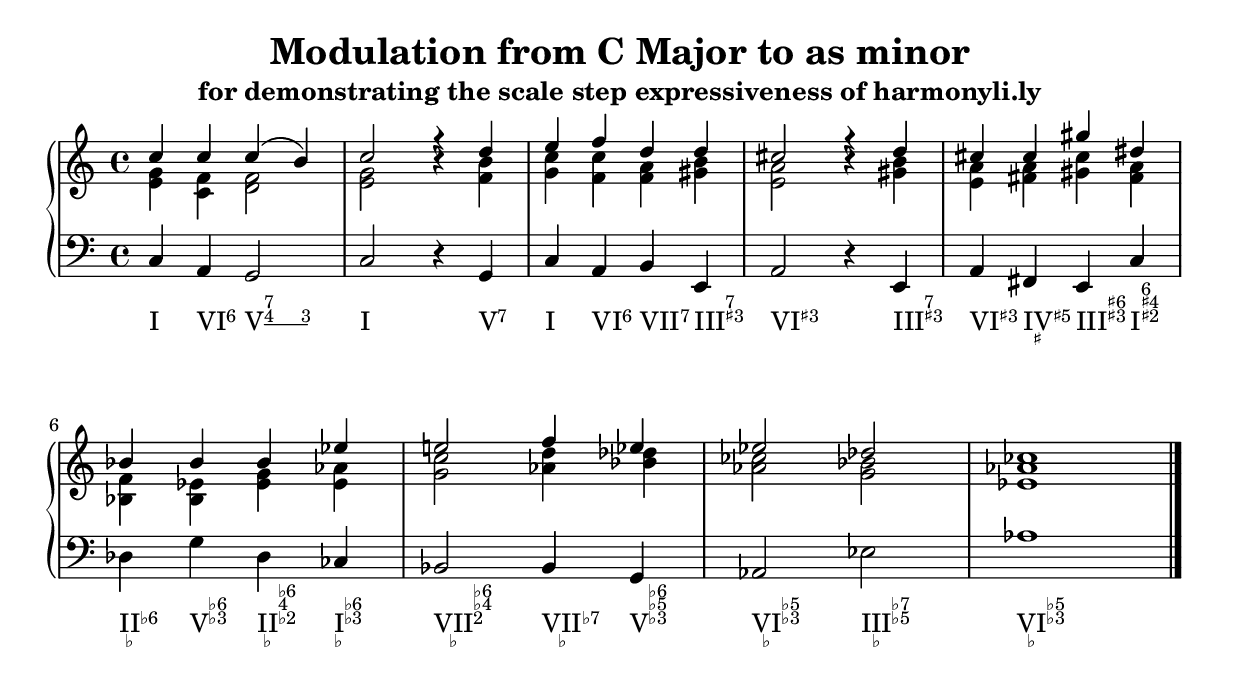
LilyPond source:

% modulation.ly :- for demonstrating the scale step theory used by harmonyli.ly 
% Copyright (c) 2019 Karsten Reincke, 
%

% This file is distributed under the terms of the MIT license:
% --------------------------------------
% Copyright 2019 Karsten Reincke (Frankfurt)

% Permission is hereby granted, free of charge, to any person obtaining a copy 
% of this software and associated documentation files (the "Software"), to deal 
% in the Software without restriction, including without limitation the rights 
% to use, copy, modify, merge, publish, distribute, sublicense, and/or sell 
% copies of the Software, and to permit persons to whom the Software is 
% furnished to do so, subject to the following conditions:

% The above copyright notice and this permission notice shall be included in all 
% copies or substantial portions of the Software.

% THE SOFTWARE IS PROVIDED "AS IS", WITHOUT WARRANTY OF ANY KIND, EXPRESS OR 
% IMPLIED, INCLUDING BUT NOT LIMITED TO THE WARRANTIES OF MERCHANTABILITY, 
% FITNESS FOR A PARTICULAR PURPOSE AND NONINFRINGEMENT. IN NO EVENT SHALL THE 
% AUTHORS OR COPYRIGHT HOLDERS BE LIABLE FOR ANY CLAIM, DAMAGES OR OTHER 
% LIABILITY, WHETHER IN AN ACTION OF CONTRACT, TORT OR OTHERWISE, ARISING 
% FROM, OUT OF OR IN CONNECTION WITH THE SOFTWARE OR THE USE OR OTHER DEALINGS 
% IN THE SOFTWARE.

\version "2.18.2"

% harmonyli.ly :- a library for inserting Functional Harmony Analysis Symbols 
% into musical scores encoded in and created by LilyPOnd
%
% Copyright (c) 2019 Karsten Reincke, Frankfurt, Hans Blum
%
% This file is distributed either under the terms of the MIT license or under 
% the terms of the GPLv3 license. Feel free to choose the distribution method 
% you prefer by deleting the unsuitable licensing statement (Don't delete both): 
%
% (a) If you want to use it under the terms of the MIT license erase the 
%     following GPLv3 licensing statement:
% (b) If you want to use harmonyli.ly under the terms of the GPLv2 license
%      erase the following MIT license text
%
% GPLv3-Licensing Statement
% -------------------------

% This program is free software: you can redistribute it and/or modify
% it under the terms of the GNU General Public License as published by
% the Free Software Foundation, either version 3 of the License, or
% (at your option) any later version.

% This program is distributed in the hope that it will be useful,
% but WITHOUT ANY WARRANTY; without even the implied warranty of
% MERCHANTABILITY or FITNESS FOR A PARTICULAR PURPOSE.  See the
% GNU General Public License for more details.

% You should have received a copy of the GNU General Public License
% along with this program.  If not, see <https://www.gnu.org/licenses/>.

% MIT-License and Licensing Statement
% --------------------------------------
% Copyright 2019 Karsten Reincke, Frankfurt

% Permission is hereby granted, free of charge, to any person 
% obtaining a copy of this software and associated documentation 
% files (the "Software"), to deal in the Software without 
% restriction, including without limitation the rights to use, 
% copy, modify, merge, publish, distribute, sublicense, and/or sell 
% copies of the Software, and to permit persons to whom the 
% Software is furnished to do so, subject to the following conditions:

% The above copyright notice and this permission notice shall be 
% included in all copies or substantial portions of the Software.

% THE SOFTWARE IS PROVIDED "AS IS", WITHOUT WARRANTY OF ANY KIND, 
% EXPRESS OR IMPLIED, INCLUDING BUT NOT LIMITED TO THE WARRANTIES 
% OF MERCHANTABILITY, FITNESS FOR A PARTICULAR PURPOSE AND 
% NONINFRINGEMENT. IN NO EVENT SHALL THE AUTHORS OR COPYRIGHT 
% HOLDERS BE LIABLE FOR ANY CLAIM, DAMAGES OR OTHER LIABILITY, 
% WHETHER IN AN ACTION OF CONTRACT, TORT OR OTHERWISE, ARISING 
% FROM, OUT OF OR IN CONNECTION WITH THE SOFTWARE OR THE USE 
% OR OTHER DEALINGS IN THE SOFTWARE.
%
% Some Compliance Hints: 
% ----------------------
% (A) MIT Usage
% -------------
% (1) For using harmonyli.ly compliantly it is sufficient if the
% MIT license text is part of this file.
% (2) For modifying harmonyli.ly compliantly or for using part of
% it, it is sufficient if the MIT license text is included in 
% all copies or substantial portions
% (3) Under the terms of the MIT license you may use harmonyli.ly
% as part of your overarching work and you may distribute this
% overarching complex as whole under any license you want. But
% you may not erase the MIT license text in this file or in
% all derived files - just as the MIT license requires:
%
% The above copyright notice and this permission notice shall be 
% included in all copies or substantial portions of the Software.
%
% (B) GPLv3 Usage
% ---------------
% If you prefer to distribute harmonyli.ly under the terms of the
% GPLv3, then you have to fulfill all requirements of the GPLv3,
% especially those of §4 and §5 (strong copyleft effect and so on)
% and those of §6 (Conveying Non-Source Forms)
%
%%%%%%%%%%%%%%%%%%%%%%%%%%%%%%%%%%%%%%%%%%%%%%%%%%%%%%%%%%%%%%%%%%%%

% Reference to groundwork
% -----------------------
% harmonyli.ly heavily uses ideas and code of Klaus Blum's groundwork which has 
% been published in the 'Lilypond Snippet Repository':
% -> http://lsr.di.unimi.it/LSR/Item?id=967
%
% In a mail from Nov. the 4th 2019 Klaus Blum explicitly approved that he 
% a) distributes his code under the terms of the (American) public domain 
% b) agrees to use his file as groundwork for harmonyli.ly
% c) to distribute the result under the terms of of a dual-license: the user 
%    shall be enabled to choose whether he wants to use it under the terms
%   of the GPLv3 or the MIT
%
% Just as Klaus Blum's groundwork, also harmonyli.ly uses some explanations of 
% Neil Puttock by which he described the use text span engraver.
% -> http://www.mail-archive.com/lilypond-user%40gnu.org/msg60732.html
%%%%%%%%%%%%%%%%%%%%%%%%%%%%%%%%%%%%%%%%%%%%%%%%%%%%%%%%%%%%%%%%%%%%

\version "2.18.2"


%%%%%%%%%%%%%%%%%%%%%%%%%%%%%%%%%%%%%%%%%%%%%%%%%%%%%%%%%%%%%%%%%%%%%%%%%%%
% For details of the implementation take a look at the tutorial in doc 
%%%%%%%%%%%%%%%%%%%%%%%%%%%%%%%%%%%%%%%%%%%%%%%%%%%%%%%%%%%%%%%%%%%%%%%%%%%%


% harmonyli.ly config area

% ImInfix

#(define imInfix "")


% ---------------------------------------------------------------------
% Harmonyli Interface No 1: The basic method for inserting all manually
% ---------------------------------------------------------------------

#(define-markup-command (ha layout props adc adn ANL)
  (markup? markup? list?)
  (interpret-markup layout props
    (cond 
      ( (member adc ANL)
        #{
           \markup \numx #adn
        #}
      )
      ( else
        #{
           \markup  #adn 
        #}
      )
    )
  )
)
 
#(define-markup-command (nhas layout props RS SN BN aN bN cN dN eN CT fstl fstr NUNS)
  (markup? markup? markup? markup? markup? markup? markup? markup? markup? markup? markup? list?)
  (let* ((lCT (string-append "[" CT "]")))
    (if (equal? CT "")(set! lCT ""))
    (interpret-markup layout props
     #{
       \markup{
         \concat {
           $fstl
           \override #'(baseline-skip . 1.4)
           \center-column {
             \override #`(direction . ,UP)
             \override #'(baseline-skip . 2.0)
             \dir-column {
               \halign #CENTER
                \concat { $RS \tiny {  $lCT  } }
               \tiny
               \halign #CENTER
               $SN
             }
             \tiny
             $BN
           }
           \tiny
           \override #`(direction . ,UP)
           \override #'(baseline-skip . 0.8)
           \dir-column {
             " "
             {
               \override #`(direction . ,UP)
               \override #'(baseline-skip . 1.3)
               \dir-column { 
                 \ha "a" $aN $NUNS  
                 \ha "b" $bN $NUNS  
                 \ha "c" $cN $NUNS
                 \ha "d" $dN $NUNS   
                 \ha "e" $eN $NUNS  
               }
             }
           }
           $fstr
         }
       }
     #}
 )))

#(define-markup-command (has layout props RS SN BN aN bN cN dN eN CT fstl fstr)
  (markup? markup? markup? markup? markup? markup? markup? markup? markup? markup? markup?)
  (let* ((lCT (string-append "[" CT "]")))
    (if (equal? CT "")(set! lCT ""))
    (interpret-markup layout props
     #{
       \markup{
         \concat {
           $fstl
           \override #'(baseline-skip . 1.4)
           \center-column {
             \override #`(direction . ,UP)
             \override #'(baseline-skip . 2.0)
             \dir-column {
               \halign #CENTER
                \concat { $RS \tiny {  $lCT  } }
               \tiny
               \halign #CENTER
               $SN
             }
             \tiny
             $BN
           }
           \tiny
           \override #`(direction . ,UP)
           \override #'(baseline-skip . 0.8)
           \dir-column {
             " "
             {
               \override #`(direction . ,UP)
               \override #'(baseline-skip . 1.3)
               \dir-column { $aN  $bN $cN $dN $eN }
             }
           }
           $fstr
         }
       }
     #}
 )))
 

#(define-markup-command 
  (rfhas layout props 
    RSl SNl BNl aNl bNl cNl dNl eNl CTl fstll fstrl
    RSr SNr BNr aNr bNr cNr dNr eNr CTr fstlr fstrr
    )
  ( markup? markup? markup? markup? markup? markup? markup? markup? markup?
    markup? markup? markup? markup? markup? markup? markup? markup? markup?
    markup? markup? markup? markup?
  )

    (interpret-markup layout props
     #{
        \markup{
          \concat {
            \box
            \concat {
              \has #RSl #SNl #BNl #aNl #bNl #cNl #dNl #eNl #CTl $fstll $fstrl
              " ⇨ "
              \has #RSr #SNr #BNr #aNr #bNr #cNr #dNr #eNr #CTr $fstlr $fstrr
            }
            " "
          }      
        }
     #}
 ))
 
% ------------------------------------------------------------------------------
% Harmonyli Interface No 2.A: The core method for inserting only relevant values
% ------------------------------------------------------------------------------

#(define BNoteKey "B")
#(define SNoteKey "S")
#(define aNoteKey "a")
#(define bNoteKey "b")
#(define cNoteKey "c")
#(define dNoteKey "d")
#(define eNoteKey "e")
#(define fsKeyL "fl")
#(define fsKeyR "fr")
#(define nuKey "n")

#(define RsSpec "T")
#(define RsCont "C")

#(define NBNoteKey "nB")
#(define NSNoteKey "nS")
#(define NaNoteKey "na")
#(define NbNoteKey "nb")
#(define NcNoteKey "nc")
#(define NdNoteKey "nd")
#(define NeNoteKey "ne")
#(define NRsSpec "nT")
#(define NRsCont "nC")
#(define NfsKeyL "nfl")
#(define NfsKeyR "nfr")
#(define NnuKey "nn")

#(define BNoteDValue "")
#(define SNoteDValue "")
#(define aNoteDValue "")
#(define bNoteDValue "")
#(define cNoteDValue "")
#(define dNoteDValue "")
#(define eNoteDValue "")
#(define fsDValue "") 
#(define RsSpecDValue "")
#(define RsContDValue "")

#(define nuDValue (list ))

% The RS can be crossed out and or doubled To express the combinations
% we invent a parameter RS taking the values [ n (normal) | x | d | xd ]
% x

% evaluating the arguments:
% gets the associatedList and the key of the wanted RFS element
% if any pair in the list contains the key, it returns the value
% defined in the pair, otherwise it returns the default value
#(define (assign keyValue assocList defaultValue)
  (string? list?)
  (let* ((localPair (assoc keyValue assocList)))
    (if localPair (cdr localPair) defaultValue)
  )
)

% INTERFACE 2.A
% returns the Riemann Function Symbol as markup
#(define-markup-command (xsetHas layout props RS AL)
  (markup? list?)
  (let*
    ( 
      (lRS (assign RsSpec AL RsSpecDValue ))
      (lBN (assign BNoteKey AL BNoteDValue))
      (lSN (assign SNoteKey AL SNoteDValue))
      (laN (assign aNoteKey AL aNoteDValue))
      (lbN (assign bNoteKey AL bNoteDValue))
      (lcN (assign cNoteKey AL cNoteDValue))
      (ldN (assign dNoteKey AL dNoteDValue))
      (leN (assign eNoteKey AL eNoteDValue))
      (lCT (assign RsCont AL RsContDValue))
      (lFSl (assign fsKeyL AL fsDValue))
      (lFSr (assign fsKeyR AL fsDValue))
    )
  
    (interpret-markup layout props
      (cond
        ( (equal? lRS "d")
          #{
             \markup \has \double #RS #lSN #lBN  #laN #lbN #lcN #ldN #leN #lCT #lFSl #lFSr 
          #}
        )
        ( (equal? lRS "x")
          #{
             \markup \has \crossout #RS #lSN #lBN  #laN #lbN #lcN #ldN #leN #lCT #lFSl #lFSr
          #}
        )
        ( (equal? lRS "xd")
          #{
             \markup \has \crossout \double #RS #lSN #lBN  #laN #lbN #lcN #ldN #leN #lCT #lFSl #lFSr
          #}
        )
        ( (equal? lRS "dx")
          #{
             \markup \has \crossout \double #RS #lSN #lBN  #laN #lbN #lcN #ldN #leN #lCT #lFSl #lFSr
          #}
        )
        ( else
          #{
             \markup \has #RS #lSN #lBN  #laN #lbN #lcN #ldN #leN #lCT #lFSl #lFSr
          #}
        )
      )
    )
   )
 )

% INTERFACE 2.A
% returns the Riemann Function Symbol as markup
#(define-markup-command (setHas layout props RS AL)
  (markup? list?)
  (let*
    ( 
      (lRS (assign RsSpec AL RsSpecDValue ))
      (lBN (assign BNoteKey AL BNoteDValue))
      (lSN (assign SNoteKey AL SNoteDValue))
      (laN (assign aNoteKey AL aNoteDValue))
      (lbN (assign bNoteKey AL bNoteDValue))
      (lcN (assign cNoteKey AL cNoteDValue))
      (ldN (assign dNoteKey AL dNoteDValue))
      (leN (assign eNoteKey AL eNoteDValue))
      (lCT (assign RsCont AL RsContDValue))
      (lFSl (assign fsKeyL AL fsDValue))
      (lFSr (assign fsKeyR AL fsDValue))
      (lnu (assign nuKey AL nuDValue ))
    )
  
    (interpret-markup layout props
      (cond
        ( (equal? lRS "d")
          #{
             \markup \nhas \double #RS #lSN #lBN  #laN #lbN #lcN #ldN #leN #lCT #lFSl #lFSr #lnu
          #}
        )
        ( (equal? lRS "x")
          #{
             \markup \nhas \crossout #RS #lSN #lBN  #laN #lbN #lcN #ldN #leN #lCT #lFSl #lFSr #lnu
          #}
        )
        ( (equal? lRS "xd")
          #{
             \markup \nhas \crossout \double #RS #lSN #lBN  #laN #lbN #lcN #ldN #leN #lCT #lFSl #lFSr #lnu
          #}
        )
        ( (equal? lRS "dx")
          #{
             \markup \nhas \crossout \double #RS #lSN #lBN  #laN #lbN #lcN #ldN #leN #lCT #lFSl #lFSr #lnu
          #}
        )
        ( else
          #{
             \markup \nhas #RS #lSN #lBN  #laN #lbN #lcN #ldN #leN #lCT #lFSl #lFSr #lnu
          #}
        )
      )
    )
   )
 )





% INTERFACE 2.A
% returns the Riemann Function Symbol as markup
#(define-markup-command (setRfHas layout props RSl RSr AL)
  (markup? markup? list?)
  (let*
    ( (lBNl (assign BNoteKey AL BNoteDValue))
      (lSNl (assign SNoteKey AL SNoteDValue))
      (laNl (assign aNoteKey AL aNoteDValue))
      (lbNl (assign bNoteKey AL bNoteDValue))
      (lcNl (assign cNoteKey AL cNoteDValue))
      (ldNl (assign dNoteKey AL dNoteDValue))
      (leNl (assign eNoteKey AL eNoteDValue))
      (lRSl (assign RsSpec AL RsSpecDValue ))
      (lCTl (assign RsCont AL RsContDValue)) 
      (lFSll (assign fsKeyL AL fsDValue))
      (lFSrl (assign fsKeyR AL fsDValue))
           
      (lBNr (assign NBNoteKey AL BNoteDValue))
      (lSNr (assign NSNoteKey AL SNoteDValue))
      (laNr (assign NaNoteKey AL aNoteDValue))
      (lbNr (assign NbNoteKey AL bNoteDValue))
      (lcNr (assign NcNoteKey AL cNoteDValue))
      (ldNr (assign NdNoteKey AL dNoteDValue))
      (leNr (assign NeNoteKey AL eNoteDValue))
      (lRSr (assign NRsSpec AL RsSpecDValue ))
      (lCTr (assign NRsCont AL RsContDValue))      
      (lFSlr (assign NfsKeyL AL fsDValue))
      (lFSrr (assign NfsKeyR AL fsDValue))
    )
  
    (interpret-markup layout props
      (cond
        ;; ---------- combinations with left double
        ( (and (equal? lRSl "d") (equal? lRSr "d"))
          #{
             \markup \rfhas 
                \double #RSl #lSNl #lBNl  #laNl #lbNl #lcNl #ldNl #leNl #lCTl #lFSll #lFSrl
                \double #RSr #lSNr #lBNr  #laNr #lbNr #lcNr #ldNr #leNr #lCTr #lFSlr #lFSrr
          #}
        )
        ( (and (equal? lRSl "d") (equal? lRSr "x"))
          #{
             \markup \rfhas   
                \double #RSl #lSNl #lBNl  #laNl #lbNl #lcNl #ldNl #leNl #lCTl #lFSll #lFSrl
                \crossout #RSr #lSNr #lBNr  #laNr #lbNr #lcNr #ldNr #leNr #lCTr #lFSlr #lFSrr             
          #}
        )
         ( (and (equal? lRSl "d") (equal? lRSr "dx"))
          #{
             \markup \rfhas   
                \double #RSl #lSNl #lBNl  #laNl #lbNl #lcNl #ldNl #leNl #lCTl #lFSll #lFSrl
                \crossout \double #RSr #lSNr #lBNr  #laNr #lbNr #lcNr #ldNr #leNr #lCTr #lFSlr #lFSrr             
          #}
        )
         ( (and (equal? lRSl "d") (equal? lRSr "xd"))
          #{
             \markup \rfhas  
                \double #RSl #lSNl #lBNl  #laNl #lbNl #lcNl #ldNl #leNl #lCTl #lFSll #lFSrl
                \crossout \double #RSr #lSNr #lBNr  #laNr #lbNr #lcNr #ldNr #leNr #lCTr #lFSlr #lFSrr             
          #}
        )
        ( (and (equal? lRSl "d") (equal? lRSr ""))
          #{
             \markup \rfhas  
                \double #RSl #lSNl #lBNl  #laNl #lbNl #lcNl #ldNl #leNl #lCTl #lFSll #lFSrl
                #RSr #lSNr #lBNr  #laNr #lbNr #lcNr #ldNr #leNr #lCTr #lFSlr #lFSrr             
          #}
        )
        ;; ---------- combinations with left crossout
        ( (and (equal? lRSl "x") (equal? lRSr "d"))
          #{
             \markup \rfhas  
                \crossout #RSl #lSNl #lBNl  #laNl #lbNl #lcNl #ldNl #leNl #lCTl #lFSll #lFSrl
                \double #RSr #lSNr #lBNr  #laNr #lbNr #lcNr #ldNr #leNr #lCTr #lFSlr #lFSrr             
          #}
        )
        ( (and (equal? lRSl "x") (equal? lRSr "x"))
          #{
             \markup \rfhas  
                \crossout #RSl #lSNl #lBNl  #laNl #lbNl #lcNl #ldNl #leNl #lCTl #lFSll #lFSrl
                \crossout #RSr #lSNr #lBNr  #laNr #lbNr #lcNr #ldNr #leNr #lCTr #lFSlr #lFSrr             
          #}
        )
         ( (and (equal? lRSl "x") (equal? lRSr "dx"))
          #{
             \markup \rfhas  
                \crossout #RSl #lSNl #lBNl  #laNl #lbNl #lcNl #ldNl #leNl #lCTl #lFSll #lFSrl
                \crossout \double #RSr #lSNr #lBNr  #laNr #lbNr #lcNr #ldNr #leNr #lCTr #lFSlr #lFSrr             
          #}
        )
         ( (and (equal? lRSl "x") (equal? lRSr "xd"))
          #{
             \markup \rfhas  
                \crossout #RSl #lSNl #lBNl  #laNl #lbNl #lcNl #ldNl #leNl #lCTl #lFSll #lFSrl
                \crossout \double #RSr #lSNr #lBNr  #laNr #lbNr #lcNr #ldNr #leNr #lCTr #lFSlr #lFSrr             
          #}
        )
        ( (and (equal? lRSl "x") (equal? lRSr ""))
          #{
             \markup \rfhas  
                \crossout #RSl #lSNl #lBNl  #laNl #lbNl #lcNl #ldNl #leNl #lCTl #lFSll #lFSrl
                #RSr #lSNr #lBNr  #laNr #lbNr #lcNr #ldNr #leNr #lCTr #lFSlr #lFSrr             
          #}
        )
        ;; ---------- combinations with left crossout double (dx)
        ( (and (equal? lRSl "dx") (equal? lRSr "d"))
          #{
             \markup \rfhas  
                \crossout \double #RSl #lSNl #lBNl  #laNl #lbNl #lcNl #ldNl #leNl #lCTl #lFSll #lFSrl
                \double #RSr #lSNr #lBNr  #laNr #lbNr #lcNr #ldNr #leNr #lCTr #lFSlr #lFSrr             
          #}
        )
        ( (and (equal? lRSl "dx") (equal? lRSr "x"))
          #{
             \markup \rfhas  
                \crossout \double #RSl #lSNl #lBNl  #laNl #lbNl #lcNl #ldNl #leNl #lCTl #lFSll #lFSrl
                \crossout #RSr #lSNr #lBNr  #laNr #lbNr #lcNr #ldNr #leNr #lCTr #lFSlr #lFSrr             
          #}
        )
         ( (and (equal? lRSl "dx") (equal? lRSr "dx"))
          #{
             \markup \rfhas  
                \crossout \double #RSl #lSNl #lBNl  #laNl #lbNl #lcNl #ldNl #leNl #lCTl #lFSll #lFSrl
                \crossout \double #RSr #lSNr #lBNr  #laNr #lbNr #lcNr #ldNr #leNr #lCTr #lFSlr #lFSrr             
          #}
        )
         ( (and (equal? lRSl "dx") (equal? lRSr "xd"))
          #{
             \markup \rfhas  
                \crossout \double #RSl #lSNl #lBNl  #laNl #lbNl #lcNl #ldNl #leNl #lCTl #lFSll #lFSrl
                \crossout \double #RSr #lSNr #lBNr  #laNr #lbNr #lcNr #ldNr #leNr #lCTr #lFSlr #lFSrr             
          #}
        )
        ( (and (equal? lRSl "dx") (equal? lRSr ""))
          #{
             \markup \rfhas  
                \crossout \double #RSl #lSNl #lBNl  #laNl #lbNl #lcNl #ldNl #leNl #lCTl #lFSll #lFSrl
                #RSr #lSNr #lBNr  #laNr #lbNr #lcNr #ldNr #leNr #lCTr #lFSlr #lFSrr             
          #}
        )
        ;; ---------- combinations with left crossout double (xd)
        ( (and (equal? lRSl "xd") (equal? lRSr "d"))
          #{
             \markup \rfhas  
                \crossout \double #RSl #lSNl #lBNl  #laNl #lbNl #lcNl #ldNl #leNl #lCTl #lFSll #lFSrl
                \double #RSr #lSNr #lBNr  #laNr #lbNr #lcNr #ldNr #leNr #lCTr #lFSlr #lFSrr             
          #}
        )
        ( (and (equal? lRSl "xd") (equal? lRSr "x"))
          #{
             \markup \rfhas  
                \crossout \double #RSl #lSNl #lBNl  #laNl #lbNl #lcNl #ldNl #leNl #lCTl #lFSll #lFSrl
                \crossout #RSr #lSNr #lBNr  #laNr #lbNr #lcNr #ldNr #leNr #lCTr #lFSlr #lFSrr             
          #}
        )
         ( (and (equal? lRSl "xd") (equal? lRSr "dx"))
          #{
             \markup \rfhas  
                \crossout \double #RSl #lSNl #lBNl  #laNl #lbNl #lcNl #ldNl #leNl #lCTl #lFSll #lFSrl
                \crossout \double #RSr #lSNr #lBNr  #laNr #lbNr #lcNr #ldNr #leNr #lCTr #lFSlr #lFSrr             
          #}
        )
         ( (and (equal? lRSl "xd") (equal? lRSr "xd"))
          #{
             \markup \rfhas  
                \crossout \double #RSl #lSNl #lBNl  #laNl #lbNl #lcNl #ldNl #leNl #lCTl #lFSll #lFSrl
                \crossout \double #RSr #lSNr #lBNr  #laNr #lbNr #lcNr #ldNr #leNr #lCTr #lFSlr #lFSrr             
          #}
        )
        ( (and (equal? lRSl "xd") (equal? lRSr ""))
          #{
             \markup \rfhas  
                \crossout \double #RSl #lSNl #lBNl  #laNl #lbNl #lcNl #ldNl #leNl #lCTl #lFSll #lFSrl
                #RSr #lSNr #lBNr  #laNr #lbNr #lcNr #ldNr #leNr #lCTr #lFSlr #lFSrr             
          #}
        )
        ;; ---------- combinations with left pure
        ( (and (equal? lRSl "") (equal? lRSr "d"))
          #{
             \markup \rfhas  
                #RSl #lSNl #lBNl  #laNl #lbNl #lcNl #ldNl #leNl #lCTl #lFSll #lFSrl
                \double #RSr #lSNr #lBNr  #laNr #lbNr #lcNr #ldNr #leNr #lCTr #lFSlr #lFSrr             
          #}
        )
        ( (and (equal? lRSl "") (equal? lRSr "x"))
          #{
             \markup \rfhas  
                #RSl #lSNl #lBNl  #laNl #lbNl #lcNl #ldNl #leNl #lCTl #lFSll #lFSrl
                \crossout #RSr #lSNr #lBNr  #laNr #lbNr #lcNr #ldNr #leNr #lCTr #lFSlr #lFSrr             
          #}
        )
         ( (and (equal? lRSl "") (equal? lRSr "dx"))
          #{
             \markup \rfhas  
                #RSl #lSNl #lBNl  #laNl #lbNl #lcNl #ldNl #leNl #lCTl #lFSll #lFSrl
                \crossout \double #RSr #lSNr #lBNr  #laNr #lbNr #lcNr #ldNr #leNr #lCTr #lFSlr #lFSrr             
          #}
        )
         ( (and (equal? lRSl "") (equal? lRSr "xd"))
          #{
             \markup \rfhas  
                #RSl #lSNl #lBNl  #laNl #lbNl #lcNl #ldNl #leNl #lCTl #lFSll #lFSrl
                \crossout \double #RSr #lSNr #lBNr  #laNr #lbNr #lcNr #ldNr #leNr #lCTr #lFSlr #lFSrr             
          #}
        )

        ( else
          #{
             \markup \rfhas 
                #RSl #lSNl #lBNl  #laNl #lbNl #lcNl #ldNl #leNl #lCTl #lFSll #lFSrl
                #RSr #lSNr #lBNr  #laNr #lbNr #lcNr #ldNr #leNr #lCTr #lFSlr #lFSrr             
         #}
        )
      )
    )
   )
 )

% ------------------------------------------------------------------------------
% Harmonyli Interface No 2.B: Functions to use intermediary areas
% ------------------------------------------------------------------------------

% returns the Riemann Function Symbol as markup
#(define-markup-command (setImHas layout props RS AL)
  (markup? list?)
  (let*
    ( (lBN (assign BNoteKey AL BNoteDValue))
      (lSN (assign SNoteKey AL SNoteDValue))
      (laN (assign aNoteKey AL aNoteDValue))
      (lbN (assign bNoteKey AL bNoteDValue))
      (lcN (assign cNoteKey AL cNoteDValue))
      (ldN (assign dNoteKey AL dNoteDValue))
      (leN (assign eNoteKey AL eNoteDValue))
      (lRS (assign RsSpec AL RsSpecDValue ))
      (lCT (assign RsCont AL RsContDValue))
      (lFSl (assign fsKeyL AL fsDValue))
      (lFSr (assign fsKeyR AL fsDValue))
      (lnu (assign nuKey AL nuDValue ))
    )
    (set! lFSl (string-append lFSl "(" imInfix  ))
    (set! lFSr (string-append imInfix  ")" lFSr ))
    (interpret-markup layout props
      (cond
        ( (equal? lRS "d")
          #{
             \markup \nhas \double #RS #lSN #lBN  #laN #lbN #lcN #ldN #leN #lCT #lFSl #lFSr #lnu
          #}
        )
        ( (equal? lRS "x")
          #{
             \markup \nhas \crossout #RS #lSN #lBN  #laN #lbN #lcN #ldN #leN #lCT #lFSl #lFSr #lnu
          #}
        )
        ( (equal? lRS "xd")
          #{
             \markup \nhas \crossout \double #RS #lSN #lBN  #laN #lbN #lcN #ldN #leN #lCT #lFSl #lFSr #lnu
          #}
        )
        ( (equal? lRS "dx")
          #{
             \markup \nhas \crossout \double #RS #lSN #lBN  #laN #lbN #lcN #ldN #leN #lCT #lFSl #lFSr #lnu
          #}
        )
        ( else
          #{
             \markup \nhas #RS #lSN #lBN  #laN #lbN #lcN #ldN #leN #lCT #lFSl #lFSr #lnu
          #}
        )
      )
    )
   )
 )

% returns the Riemann Function Symbol as markup
#(define-markup-command (openImRow layout props RS AL)
  (markup? list?)
  (let*
    ( (lBN (assign BNoteKey AL BNoteDValue))
      (lSN (assign SNoteKey AL SNoteDValue))
      (laN (assign aNoteKey AL aNoteDValue))
      (lbN (assign bNoteKey AL bNoteDValue))
      (lcN (assign cNoteKey AL cNoteDValue))
      (ldN (assign dNoteKey AL dNoteDValue))
      (leN (assign eNoteKey AL eNoteDValue))
      (lRS (assign RsSpec AL RsSpecDValue ))
      (lCT (assign RsCont AL RsContDValue))
      (lFSl (assign fsKeyL AL fsDValue))
      (lFSr (assign fsKeyR AL fsDValue))
      (lnu (assign nuKey AL nuDValue ))
    )
    (set! lFSl (string-append lFSl "(" imInfix ))
    (interpret-markup layout props
      (cond
        ( (equal? lRS "d")
          #{
             \markup \nhas \double #RS #lSN #lBN  #laN #lbN #lcN #ldN #leN #lCT #lFSl #lFSr #lnu
          #}
        )
        ( (equal? lRS "x")
          #{
             \markup \nhas \crossout #RS #lSN #lBN  #laN #lbN #lcN #ldN #leN #lCT #lFSl #lFSr #lnu
          #}
        )
        ( (equal? lRS "xd")
          #{
             \markup \nhas \crossout \double #RS #lSN #lBN  #laN #lbN #lcN #ldN #leN #lCT #lFSl #lFSr #lnu
          #}
        )
        ( (equal? lRS "dx")
          #{
             \markup \nhas \crossout \double #RS #lSN #lBN  #laN #lbN #lcN #ldN #leN #lCT #lFSl #lFSr #lnu
          #}
        )
        ( else
          #{
             \markup \nhas #RS #lSN #lBN  #laN #lbN #lcN #ldN #leN #lCT #lFSl #lFSr #lnu
          #}
        )
      )
    )
   )
 )

% returns the Riemann Function Symbol as markup
#(define-markup-command (closeImRow layout props RS AL)
  (markup? list?)
  (let*
    ( (lBN (assign BNoteKey AL BNoteDValue))
      (lSN (assign SNoteKey AL SNoteDValue))
      (laN (assign aNoteKey AL aNoteDValue))
      (lbN (assign bNoteKey AL bNoteDValue))
      (lcN (assign cNoteKey AL cNoteDValue))
      (ldN (assign dNoteKey AL dNoteDValue))
      (leN (assign eNoteKey AL eNoteDValue))
      (lRS (assign RsSpec AL RsSpecDValue ))
      (lCT (assign RsCont AL RsContDValue))
      (lFSl (assign fsKeyL AL fsDValue))
      (lFSr (assign fsKeyR AL fsDValue))
      (lnu (assign nuKey AL nuDValue ))
    )
    (set! lFSr (string-append imInfix ")" lFSr ))
    (interpret-markup layout props
      (cond
        ( (equal? lRS "d")
          #{
             \markup \nhas \double #RS #lSN #lBN  #laN #lbN #lcN #ldN #leN #lCT #lFSl #lFSr #lnu
          #}
        )
        ( (equal? lRS "x")
          #{
             \markup \nhas \crossout #RS #lSN #lBN  #laN #lbN #lcN #ldN #leN #lCT #lFSl #lFSr #lnu
          #}
        )
        ( (equal? lRS "xd")
          #{
             \markup \nhas \crossout \double #RS #lSN #lBN  #laN #lbN #lcN #ldN #leN #lCT #lFSl #lFSr #lnu
          #}
        )
        ( (equal? lRS "dx")
          #{
             \markup \nhas \crossout \double #RS #lSN #lBN  #laN #lbN #lcN #ldN #leN #lCT #lFSl #lFSr #lnu
          #}
        )
        ( else
          #{
             \markup \nhas #RS #lSN #lBN  #laN #lbN #lcN #ldN #leN #lCT #lFSl #lFSr #lnu
          #}
        )
      )
    )
   )
 )

% ------------------------------------------------------------------------------
% Harmonyli Interface No 2.C: Functions to use zoom in analyses
% ------------------------------------------------------------------------------

initTextSpan =
#(define-music-function (parser location fText) (string?)
   #{
     \once \override TextSpanner #'direction = #DOWN
     \once \override TextSpanner #'style = #'line
     \once \override TextSpanner #'outside-staff-priority = ##f
     \once \override TextSpanner #'padding = #-0.6 % sets the distance of the line from the lyrics
     \once \override TextSpanner #'bound-details =
     #`((left . ((Y . 0)
                 (padding . 0)
                 (attach-dir . ,LEFT)))
        (left-broken . ((end-on-note . #t)))
        (right . ((Y . 0)
                  (padding . 0)
                  (attach-dir . ,RIGHT))))
     \once \override TextSpanner.bound-details.left.text = $fText
   #})


#(define-markup-command (openZoomRow layout props RS AL)
  (markup? list?)
  (let*
    ( (lBN (assign BNoteKey AL BNoteDValue))
      (lSN (assign SNoteKey AL SNoteDValue))
      (laN (assign aNoteKey AL aNoteDValue))
      (lbN (assign bNoteKey AL bNoteDValue))
      (lcN (assign cNoteKey AL cNoteDValue))
      (ldN (assign dNoteKey AL dNoteDValue))
      (leN (assign eNoteKey AL eNoteDValue))
      (lRS (assign RsSpec AL RsSpecDValue ))
      (lCT (assign RsCont AL RsContDValue))
      (lFSl (assign fsKeyL AL fsDValue))
      (lFSr (assign fsKeyR AL fsDValue))
    )
 
    (interpret-markup layout props
      (cond
        ( (equal? lRS "d")
          #{
             \markup \has \double #RS #lSN #lBN  #laN #lbN #lcN #ldN #leN #lCT #lFSl #lFSr
          #}
        )
        ( (equal? lRS "x")
          #{
             \markup \has \crossout #RS #lSN #lBN  #laN #lbN #lcN #ldN #leN #lCT #lFSl #lFSr
          #}
        )
        ( (equal? lRS "xd")
          #{
             \markup \has \crossout \double #RS #lSN #lBN  #laN #lbN #lcN #ldN #leN #lCT #lFSl #lFSr
          #}
        )
        ( (equal? lRS "dx")
          #{
             \markup \has \crossout \double #RS #lSN #lBN  #laN #lbN #lcN #ldN #leN #lCT #lFSl #lFSr
          #}
        )
        ( else
          #{
             \markup \has #RS #lSN #lBN  #laN #lbN #lcN #ldN #leN #lCT #lFSl #lFSr
          #}
        )
      )
    )
   )
 )

#(define-markup-command (openImZoomRow layout props RS AL)
  (markup? list?)
  (let*
    ( 
      (lRS (assign RsSpec AL RsSpecDValue ))    
      (lBN (assign BNoteKey AL BNoteDValue))
      (lSN (assign SNoteKey AL SNoteDValue))
      (laN (assign aNoteKey AL aNoteDValue))
      (lbN (assign bNoteKey AL bNoteDValue))
      (lcN (assign cNoteKey AL cNoteDValue))
      (ldN (assign dNoteKey AL dNoteDValue))
      (leN (assign eNoteKey AL eNoteDValue))
      (lCT (assign RsCont AL RsContDValue))
      (lFSl (assign fsKeyL AL fsDValue))
      (lFSr (assign fsKeyR AL fsDValue))
    )
    (set! lFSl (string-append lFSl "(" imInfix ))
    (interpret-markup layout props
      (cond
        ( (equal? lRS "d")
          #{
             \markup \has \double #RS #lSN #lBN  #laN #lbN #lcN #ldN #leN #lCT #lFSl #lFSr
          #}
        )
        ( (equal? lRS "x")
          #{
             \markup \has \crossout #RS #lSN #lBN  #laN #lbN #lcN #ldN #leN #lCT #lFSl #lFSr
          #}
        )
        ( (equal? lRS "xd")
          #{
             \markup \has \crossout \double #RS #lSN #lBN  #laN #lbN #lcN #ldN #leN #lCT #lFSl #lFSr
          #}
        )
        ( (equal? lRS "dx")
          #{
             \markup \has \crossout \double #RS #lSN #lBN  #laN #lbN #lcN #ldN #leN #lCT #lFSl #lFSr
          #}
        )
        ( else
          #{
             \markup \has #RS #lSN #lBN  #laN #lbN #lcN #ldN #leN #lCT #lFSl #lFSr
          #}
        )
      )
    )
   )
 )


#(define-markup-command (expZoomRow layout props AL)
  (list?)
  (let*
    ( (lBN (assign BNoteKey AL BNoteDValue))
      (laN (assign aNoteKey AL aNoteDValue))
      (lbN (assign bNoteKey AL bNoteDValue))
      (lcN (assign cNoteKey AL cNoteDValue))
      (ldN (assign dNoteKey AL dNoteDValue))
      (leN (assign eNoteKey AL eNoteDValue))
    )
  
    (interpret-markup layout props
     #{
         \markup \has " " "" #lBN #laN #lbN #lcN #ldN #leN "" "" ""
     #}
    )
   )
 )


#(define-markup-command (closeImZoomRow layout props AL)
  (list?)
  (let*
    ( (lBN (assign BNoteKey AL BNoteDValue))
      (laN (assign aNoteKey AL aNoteDValue))
      (lbN (assign bNoteKey AL bNoteDValue))
      (lcN (assign cNoteKey AL cNoteDValue))
      (ldN (assign dNoteKey AL dNoteDValue))
      (leN (assign eNoteKey AL eNoteDValue))
      (lFSr (assign fsKeyR AL fsDValue))
    )
    (set! lFSr (string-append imInfix ")" lFSr) )
    (interpret-markup layout props
      #{ \markup \has " " "" #lBN  #laN #lbN #lcN #ldN #leN "" "" #lFSr #}
    )
   )
 )
% -----------------------------------------------------------------------------
% Harmonyli Interface No 3: Some often used RFS (= instantiation of level 2)
% ------------------------------------------------------------------------------

#(define-markup-command (FHAS layout props rs)
  (markup?)
  (interpret-markup layout props
    #{ \markup \setHas #rs #'() #}
   )
 )


#(define-markup-command (FHASth layout props rs)
  (markup?)
  (interpret-markup layout props
    #{ \markup \setHas #rs #'(("B"."3") ) #}
   )
 ) 
 

#(define-markup-command (Dsept layout props)
  ()
  (interpret-markup layout props
    #{ \markup \setHas "D" #'(("a"."7") ) #}
   )
 )

#(define-markup-command (Dseptnone layout props)
  ()
  (interpret-markup layout props
    #{ \markup \setHas "D" #'(("a"."7")("b"."9")) #}
   )
 )
 
% ---------------------------------------------------------------
%               Extender lines
% The text parameter "fText" will be placed at the left end of the extender.
% It will only consist of some spaces to move the left end a little forward.
% ---------------------------------------------------------------

fExtend =
#(define-music-function (parser location fText) (string?)
   #{
     \once \override TextSpanner #'direction = #DOWN
     \once \override TextSpanner #'style = #'line
     \once \override TextSpanner #'outside-staff-priority = ##f
     \once \override TextSpanner #'padding = #-0.6 % sets the distance of the line from the lyrics
     \once \override TextSpanner #'bound-details =
     #`((left . ((Y . 0)
                 (padding . 0)
                 (attach-dir . ,LEFT)))
        (left-broken . ((end-on-note . #t)))
        (right . ((Y . 0)
                  (padding . 0)
                  (attach-dir . ,RIGHT))))
     \once \override TextSpanner.bound-details.left.text = $fText
   #})

% ---------------------------------------------------------------
% ----- cross out the letter for "shortened dominants" (where base is omitted):
% ---------------------------------------------------------------

#(define-markup-command (crossout layout props letter)
   (markup?)
   (interpret-markup layout props
     #{
       \markup{
         \concat {
           \override #'(baseline-skip . 0.4)
           \left-column {
             $letter
             \with-dimensions #'(-0.0 . 0.0) #'(0 . 0)
             \translate-scaled #'(-0.3 . 0.3)
             \with-dimensions #'(-0.0 . 0.0) #'(0 . 0)
             \draw-line #'(2.3 . 1.8)
           }
         }
       }
     #}))

#(define-markup-command (numx layout props num)
   (markup?)
   (interpret-markup layout props
     #{
       \markup{
         \concat {
           \override #'(baseline-skip . 0)
           \left-column {
             $num
             \with-dimensions #'(-0.0 . 0.0) #'(0 . 0)
             \translate-scaled #'(-0.1 . 0.1)
             \with-dimensions #'(-0.0 . 0.0) #'(0 . 0)
             \draw-line #'(1.2 . 1.2)
           }
         }
       }
     #}))

% ---------------------------------------------------------------
% ----- double-printed letters for double dominant or double subdominant:
% ---------------------------------------------------------------

#(define-markup-command (double layout props letter)
   (markup?)
   (interpret-markup layout props
     #{
       \markup{
         \concat {
           \override #'(baseline-skip . 0.4)
           \left-column {
             $letter
             \with-dimensions #'(-0.4 . 0.6) #'(0 . 0)
             $letter
           }
         }
       }
     #}))

%%%%%%%%%%%%%%%%%%%%%%%%%%%%%%%%%%%%%%%%%%%%%%%%%%%%%%%%%%%%%%%%%%%%%%%%%%%
% This is a proposal for an improved function 'double' which unfortunately
% needs LilyPond 2.19.x
% #(define-markup-command (double layout props letter)
%   (markup?)
%   (interpret-markup layout props
%     #{
%       \markup{
%         \overlay {
%           $letter
%           \translate-scaled #'(0.4 . -0.4)
%           $letter
%         }
%       }
%     #}))
%%%%%%%%%%%%%%%%%%%%%%%%%%%%%%%%%%%%%%%%%%%%%%%%%%%%%%%%%%%%%%%%%%%%%%%%







\paper {
  indent = 0
  ragged-right = ##f
  system-system-spacing #'basic-distance = #20
  score-system-spacing =
    #'((basic-distance . 12)
       (minimum-distance . 6)
       (padding . 1)
       (stretchability . 12))
}

\header {
  title = "Modulation from C Major to as minor"
  subtitle = "for demonstrating the scale step expressiveness of harmonyli.ly"
}


% ---------------------------------------------------------------
% ----- Voices: soprano, alto, tenor
% ---------------------------------------------------------------

global  = { \key c \major  \time 4/4}

voiceS = \relative c'' {
  \clef treble
  \stemUp
  \global
  c4 c c( b) | c2 r4 d4 | e f d d | cis2 r4 d4 |
  cis4 cis gis' dis | bes bes bes es | e!2 f4 es |
  es2 des | ces1 \bar "|."
}

voiceA = \relative c'' {
  \clef treble
  \stemDown
  \global
  g4 f f2 | g2 r4 b4 | c c a b | a2 r4 b4 |
  a4 a cis a | f es g as | c2 d4 des  |
  ces2 bes | as1 \bar "|."
}

voiceT = \relative c' {
  \clef treble
  \stemDown
  \global
  e4 c d2 | e2 r4 f4 | g f f gis | e2 r4 gis4 |
  e4 fis gis fis | bes, bes es es | g2 as4 bes |
  as2 g | es1 \bar "|."
}

voiceB = \relative c {
  \clef bass
  \stemNeutral
  \global
  c4 a g2 | c2 r4 g4 | c a b e, | a2 r4 e4 |
  a4 fis e c' | des g des ces | bes2 bes4 g |
  as2 es'2 | as1 \bar "|."
}

% ---------------------------------------------------------------
% ----- hidden bass voice (not to be displayed, only
% ----- for aligning the lyrics via "lyricsto"
% ---------------------------------------------------------------

fhaVoiceHidden =
\relative c, {
  \clef bass
  \stemDown
  \global
  \override NoteHead.color = #red
  \override NoteColumn #'ignore-collision = ##t
  c4 c c c | c2 r4 c | c c c c | c2 r4 c | c c c c | c c c c | c2 c4 c | c2 c | c1 \bar "|."
}

fhaRhythmVoice =
\relative c {
  \stemDown
  \global
  c4 c c c | c2 r4 c | c c c c | c2 r4 c | c c c c | c c c c | c2 c4 c | c2 c | c1 \bar "|."
}

% ---------------------------------------------------------------
% ----- "lyrics": Symbols for functional harmony
% ---------------------------------------------------------------

fhasSubline = \lyricmode {
  \override LyricText.self-alignment-X = #LEFT
  \override LyricExtender.left-padding = #-0.5
  \override LyricExtender.extra-offset = #'(0 . 0.5)


  \markup \setHas "I" #'()
  \markup \setHas "VI" #'(("a"."6"))
  \initTextSpan "   "
  \markup \openZoomRow "V" #'(("a"."4")("b"."7"))
  \startTextSpan
  \markup \expZoomRow #'(("a"."3")) 
  \stopTextSpan
  
  \markup \setHas "I" #'()
  \markup \setHas "V" #'(("a"."7")("fr" . " ")) 
  
  \markup \setHas "I" #'()
  \markup \setHas "VI" #'(("a"."6"))
  \markup \setHas "VII" #'(("a"."7"))
  \markup \setHas "III" #'(("a"."♯3")("b"."7")("fr" . " "))
   
  \markup \setHas "VI" #'(("a"."♯3"))
  \markup \setHas "III" #'(("a"."♯3")("b"."7")("fr" . " ")) 
   
  \markup \setHas "VI" #'(("a"."♯3"))
  \markup \setHas "IV" #'(("B"."♯")("a"."♯5"))
  \markup \setHas "III" #'(("a"."♯3")("b"."♯6"))
  \markup \setHas "I" #'(("a"."♯2")("b"."♯4")("c"."6")("fr" . " "))

  \markup \setHas "II" #'(("B"."♭")("a"."♭6")) 
  \markup \setHas "V" #'(("a"."♭3")("b"."♭6")) 
  \markup \setHas "II" #'(("B"."♭")("a"."♭2")("b"."4")("c"."♭6")) 
  \markup \setHas "I" #'(("B"."♭")("a"."♭3")("b"."♭6")("fr" . " ")) 
  
  \markup \setHas "VII" #'(("B"."♭")("a"."2")("b"."♭4")("c"."♭6"))
  \markup \setHas "VII" #'(("B"."♭")("a"."♭7"))
  \markup \setHas "V" #'(("a"."♭3")("b"."♭5")("c"."♭6")("fr" . " ")) 
  
  \markup \setHas "VI" #'(("B"."♭")("a"."♭3")("b"."♭5"))
  \markup \setHas "III" #'(("B"."♭")("a"."♭5")("b"."♭7"))  

  \markup \setHas "VI" #'(("B"."♭")("a"."♭3")("b"."♭5"))

}


\score {
  <<
    \new GrandStaff <<
      \new Staff = upper
      \with { printPartCombineTexts = ##f }
      {
        <<
          \voiceS \\
          \partcombine \voiceA \voiceT
        >>
      }
      \new Staff = lower
      \new Voice = "Musical Bass"
      \with { printPartCombineTexts = ##f }
      {
        <<
          \voiceB
          % change "NullVoice" to "Voice" to make analyze voice visible:
          \new NullVoice = "AnalysisSubline" {\shiftOff  \fhaVoiceHidden}
          \new Lyrics \lyricsto "AnalysisSubline" \fhasSubline
        >>
      }
    >>

  >>

  \layout {
    \context {
      \Lyrics
      \consists "Text_spanner_engraver"
    }
  }
  \midi {}
} 
 





